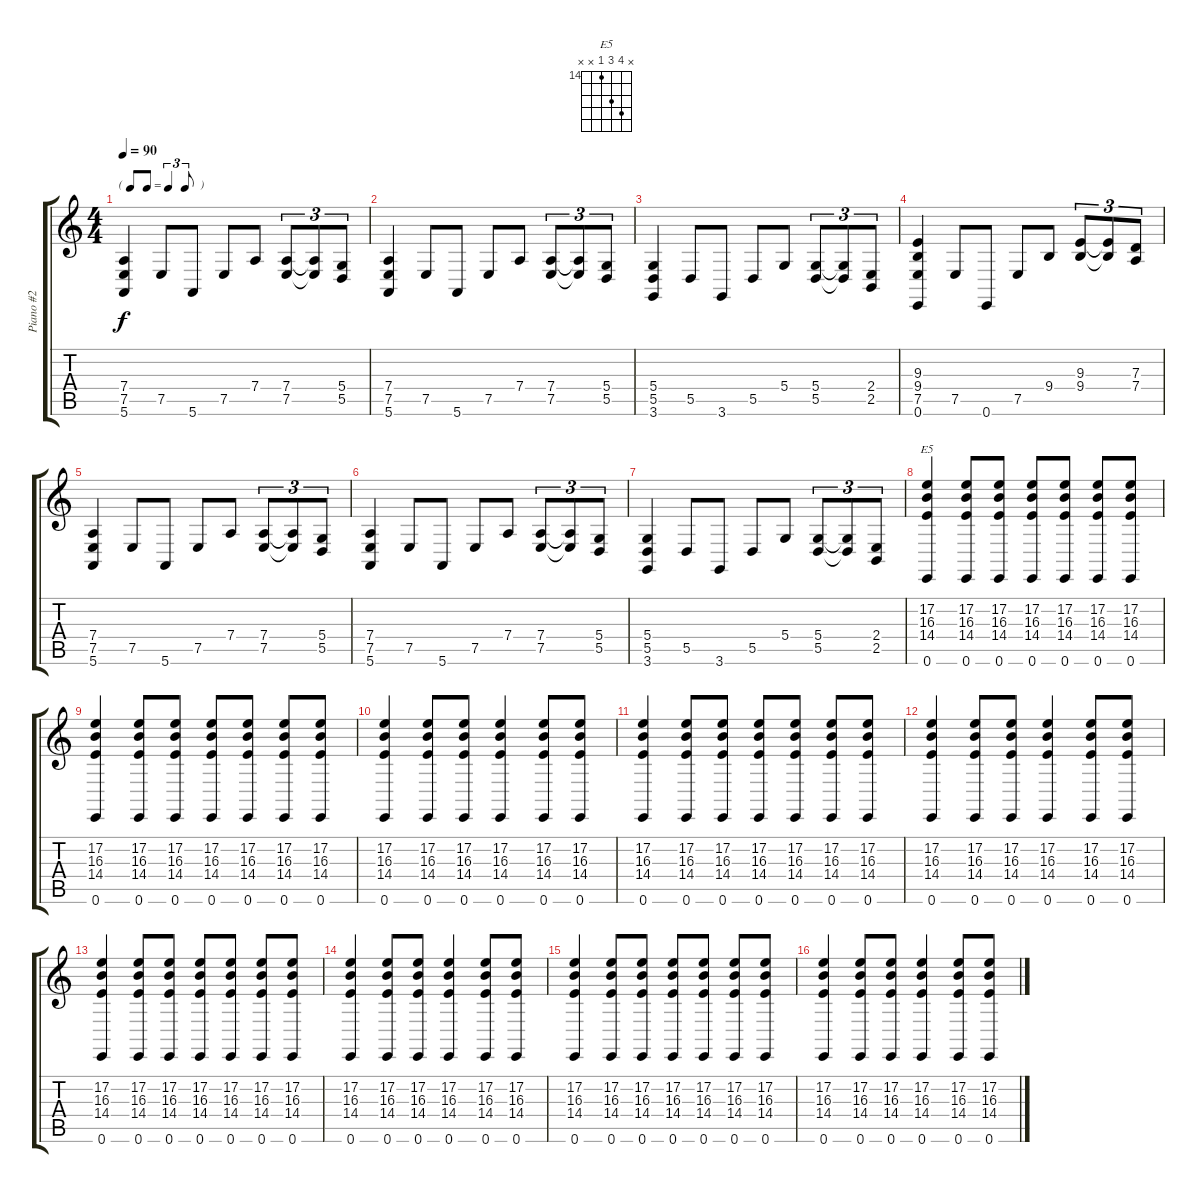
\track ("Piano #2" "Piano #2") {instrument honkytonkpiano}
\staff {score tabs}
\tuning (E4 B3 G3 D3 A2 E2) {hide}
\chord ("E5" x 17 16 14 x x) {firstfret 14}
\ts (4 4)
\tf triplet8th
\tempo 90
\clef g2
\ks c
(7.4 7.5 5.6).4{dy f} 7.5.8 5.6.8 7.5.8 7.4.8 (7.4 7.5).8{tu (3 2)} (7.4{t} 7.5{t}).8{tu (3 2)} (5.4 5.5).8{tu (3 2)} |
(7.4 7.5 5.6).4 7.5.8 5.6.8 7.5.8 7.4.8 (7.4 7.5).8{tu (3 2)} (7.4{t} 7.5{t}).8{tu (3 2)} (5.4 5.5).8{tu (3 2)} |
(5.4 5.5 3.6).4 5.5.8 3.6.8 5.5.8 5.4.8 (5.4 5.5).8{tu (3 2)} (5.4{t} 5.5{t}).8{tu (3 2)} (2.4 2.5).8{tu (3 2)} |
(9.3 9.4 7.5 0.6).4 7.5.8 0.6.8 7.5.8 9.4.8 (9.3 9.4).8{tu (3 2)} (9.3{t} 9.4{t}).8{tu (3 2)} (7.3 7.4).8{tu (3 2)} |
(7.4 7.5 5.6).4 7.5.8 5.6.8 7.5.8 7.4.8 (7.4 7.5).8{tu (3 2)} (7.4{t} 7.5{t}).8{tu (3 2)} (5.4 5.5).8{tu (3 2)} |
(7.4 7.5 5.6).4 7.5.8 5.6.8 7.5.8 7.4.8 (7.4 7.5).8{tu (3 2)} (7.4{t} 7.5{t}).8{tu (3 2)} (5.4 5.5).8{tu (3 2)} |
(5.4 5.5 3.6).4 5.5.8 3.6.8 5.5.8 5.4.8 (5.4 5.5).8{tu (3 2)} (5.4{t} 5.5{t}).8{tu (3 2)} (2.4 2.5).8{tu (3 2)} |
(17.2 16.3 14.4 0.6).4{ch "E5"} (17.2 16.3 14.4 0.6).8 (17.2 16.3 14.4 0.6).8 (17.2 16.3 14.4 0.6).8 (17.2 16.3 14.4 0.6).8 (17.2 16.3 14.4 0.6).8 (17.2 16.3 14.4 0.6).8 |
(17.2 16.3 14.4 0.6).4 (17.2 16.3 14.4 0.6).8 (17.2 16.3 14.4 0.6).8 (17.2 16.3 14.4 0.6).8 (17.2 16.3 14.4 0.6).8 (17.2 16.3 14.4 0.6).8 (17.2 16.3 14.4 0.6).8 |
(17.2 16.3 14.4 0.6).4 (17.2 16.3 14.4 0.6).8 (17.2 16.3 14.4 0.6).8 (17.2 16.3 14.4 0.6).4 (17.2 16.3 14.4 0.6).8 (17.2 16.3 14.4 0.6).8 |
(17.2 16.3 14.4 0.6).4 (17.2 16.3 14.4 0.6).8 (17.2 16.3 14.4 0.6).8 (17.2 16.3 14.4 0.6).8 (17.2 16.3 14.4 0.6).8 (17.2 16.3 14.4 0.6).8 (17.2 16.3 14.4 0.6).8 |
(17.2 16.3 14.4 0.6).4 (17.2 16.3 14.4 0.6).8 (17.2 16.3 14.4 0.6).8 (17.2 16.3 14.4 0.6).4 (17.2 16.3 14.4 0.6).8 (17.2 16.3 14.4 0.6).8 |
(17.2 16.3 14.4 0.6).4 (17.2 16.3 14.4 0.6).8 (17.2 16.3 14.4 0.6).8 (17.2 16.3 14.4 0.6).8 (17.2 16.3 14.4 0.6).8 (17.2 16.3 14.4 0.6).8 (17.2 16.3 14.4 0.6).8 |
(17.2 16.3 14.4 0.6).4 (17.2 16.3 14.4 0.6).8 (17.2 16.3 14.4 0.6).8 (17.2 16.3 14.4 0.6).4 (17.2 16.3 14.4 0.6).8 (17.2 16.3 14.4 0.6).8 |
(17.2 16.3 14.4 0.6).4 (17.2 16.3 14.4 0.6).8 (17.2 16.3 14.4 0.6).8 (17.2 16.3 14.4 0.6).8 (17.2 16.3 14.4 0.6).8 (17.2 16.3 14.4 0.6).8 (17.2 16.3 14.4 0.6).8 |
(17.2 16.3 14.4 0.6).4 (17.2 16.3 14.4 0.6).8 (17.2 16.3 14.4 0.6).8 (17.2 16.3 14.4 0.6).4 (17.2 16.3 14.4 0.6).8 (17.2 16.3 14.4 0.6).8
